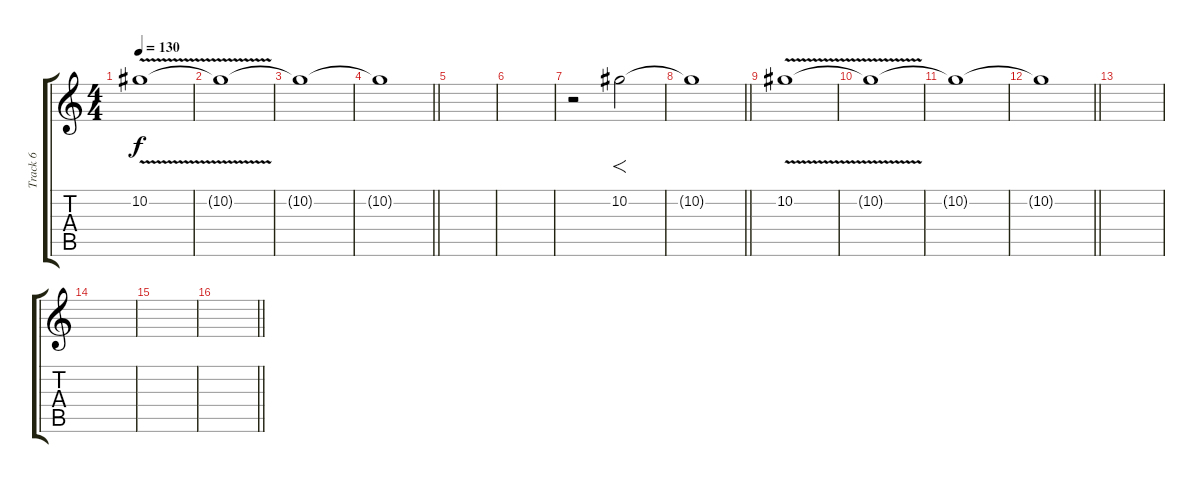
\track ("Track 6" "Track 6") {instrument distortionguitar}
\staff {score tabs}
\tuning (Eb4 Bb3 Gb3 Db3 Ab2 Eb2) {hide}
\ts (4 4)
\tempo 130
\clef g2
\ks c
10.2{v t}.1{dy f} |
10.2{t}.1 |
10.2{t}.1 |
\barLineRight lightlight
10.2{t}.1 |
|
|
r.2 10.2.2{f} |
\barLineRight lightlight
10.2{t}.1 |
10.2{v}.1{balance 8} |
10.2{t}.1 |
10.2{t}.1 |
\barLineRight lightlight
10.2{t}.1 |
|
|
|
\barLineRight lightlight
